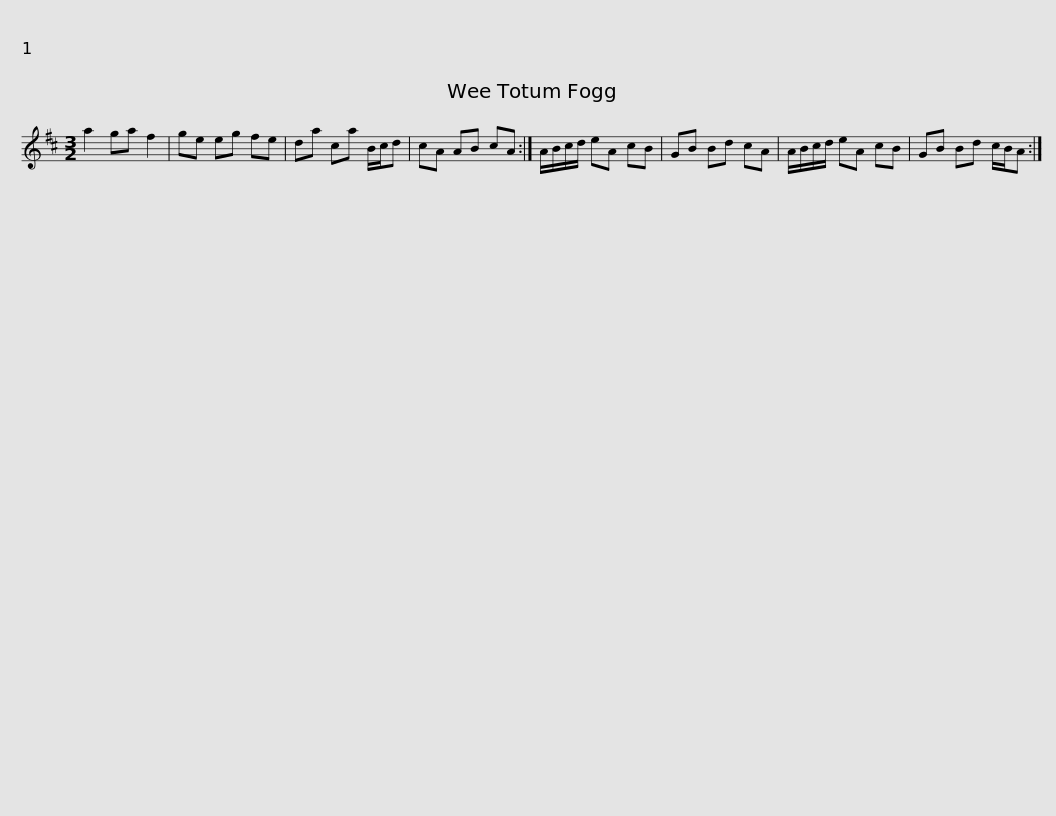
X:1
L:1/8
M:3/2
I:linebreak $
K:D
V:1 treble
V:1
 a2 ga f2 | ge eg fe | da ca B/c/d | cA AB cA :| A/B/c/d/ eA cB | %5
 GB Bd cA | A/B/c/d/ eA cB |$ GB Bd c/B/A :| %8
